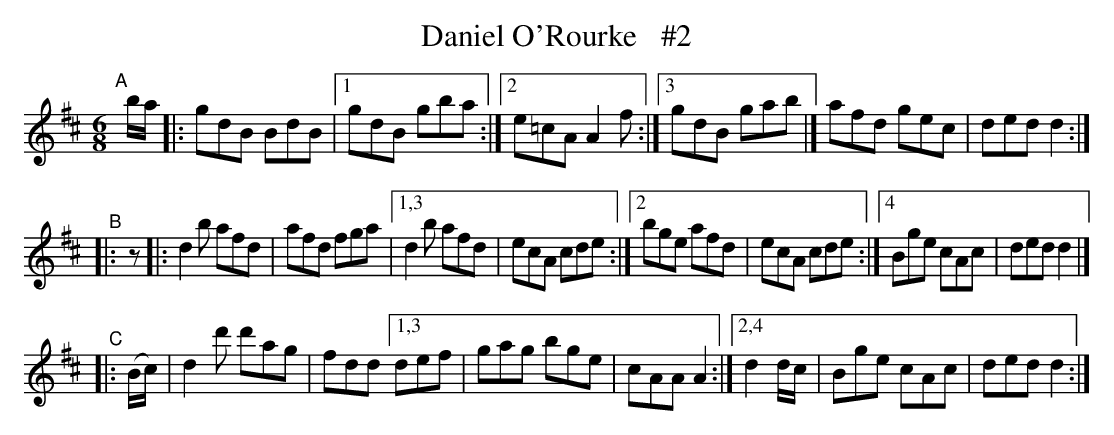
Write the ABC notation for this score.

X:1
T: Daniel O'Rourke   #2
M: 6/8
L: 1/8
K: D    % mostly, but starting in G major.
"^A"[|] b/a/ |: gdB BdB |[1 gdB gba :|[2 e=cA A2f :|[3 gdB gab |] afd gec | ded d2 :|
"^B"|: z |: d2b afd | afd fga |[1,3 d2b afd | ecA cde :|[2 bge afd | ecA cde :|[4 Bge cAc | ded d2 |]
"^C"|: (B/c/) | d2d' d'ag | fdd [1,3 def | gag bge | cAA A2 :|[2,4 d2d/c/ | Bge cAc | ded d2 :|
